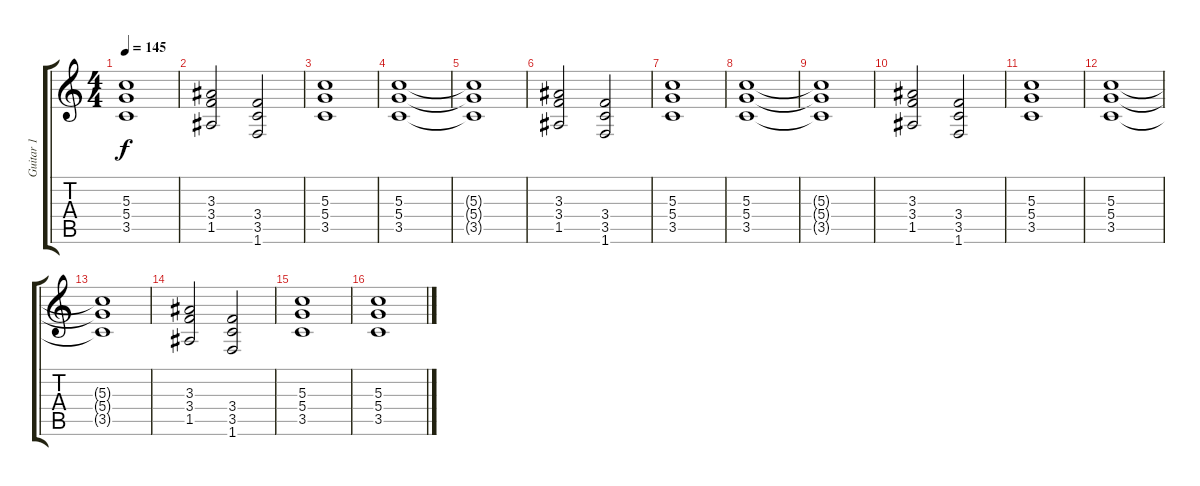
\track ("Guitar 1" "Guitar 1") {instrument distortionguitar}
\staff {score tabs}
\tuning (E4 B3 G3 D3 A2 E2) {hide}
\ts (4 4)
\tempo 145
\clef g2
\ks c
(5.3{t} 5.4{t} 3.5{t}).1{dy f} |
(3.3 3.4 1.5).2 (3.4 3.5 1.6).2 |
(5.3 5.4 3.5).1 |
(5.3 5.4 3.5).1{volume 8} |
(5.3{t} 5.4{t} 3.5{t}).1 |
(3.3 3.4 1.5).2 (3.4 3.5 1.6).2 |
(5.3 5.4 3.5).1 |
(5.3 5.4 3.5).1{volume 6} |
(5.3{t} 5.4{t} 3.5{t}).1 |
(3.3 3.4 1.5).2 (3.4 3.5 1.6).2 |
(5.3 5.4 3.5).1 |
(5.3 5.4 3.5).1{volume 4} |
(5.3{t} 5.4{t} 3.5{t}).1 |
(3.3 3.4 1.5).2 (3.4 3.5 1.6).2 |
(5.3 5.4 3.5).1 |
(5.3 5.4 3.5).1{volume 2}
